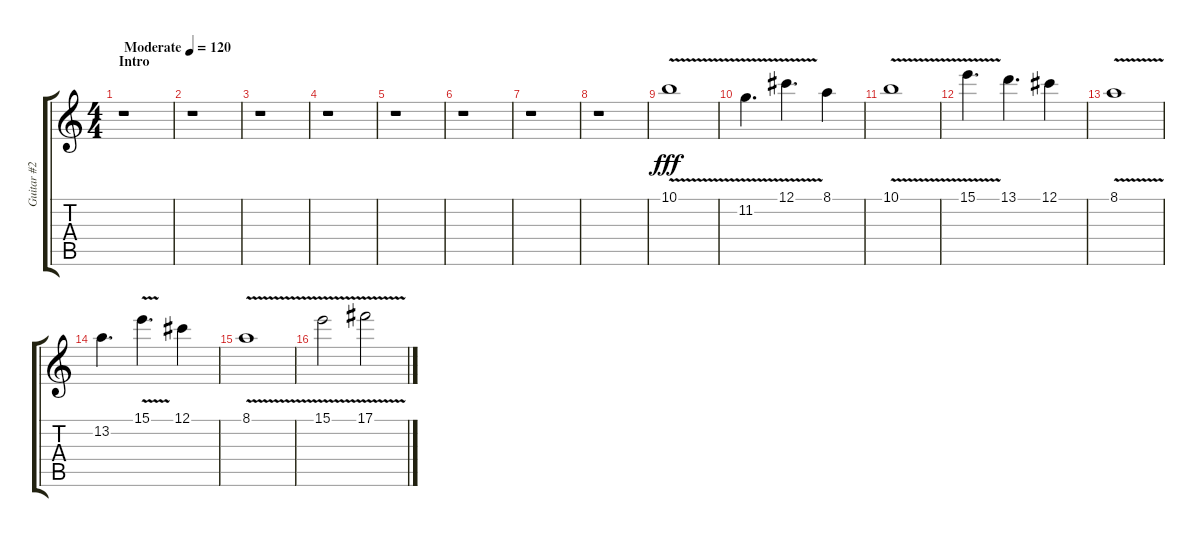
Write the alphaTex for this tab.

\track ("Guitar #2" "Guitar #2") {instrument overdrivenguitar}
\staff {score tabs}
\tuning (Db4 Ab3 E3 B2 Gb2 B1) {hide}
\ts (4 4)
\section ("" "Intro")
\tempo (120 "Moderate")
\clef g2
\ks c
r.1{dy fff instrument overdrivenguitar} |
r.1 |
r.1 |
r.1 |
r.1 |
r.1 |
r.1 |
r.1 |
10.1{v}.1 |
11.2{v}.4{d} 12.1{v}.4{d} 8.1.4 |
10.1{v}.1 |
15.1{v}.4{d} 13.1.4{d} 12.1.4 |
8.1{v}.1 |
13.2.4{d} 15.1{v}.4{d} 12.1.4 |
8.1{v}.1 |
15.1{v}.2 17.1{v}.2
